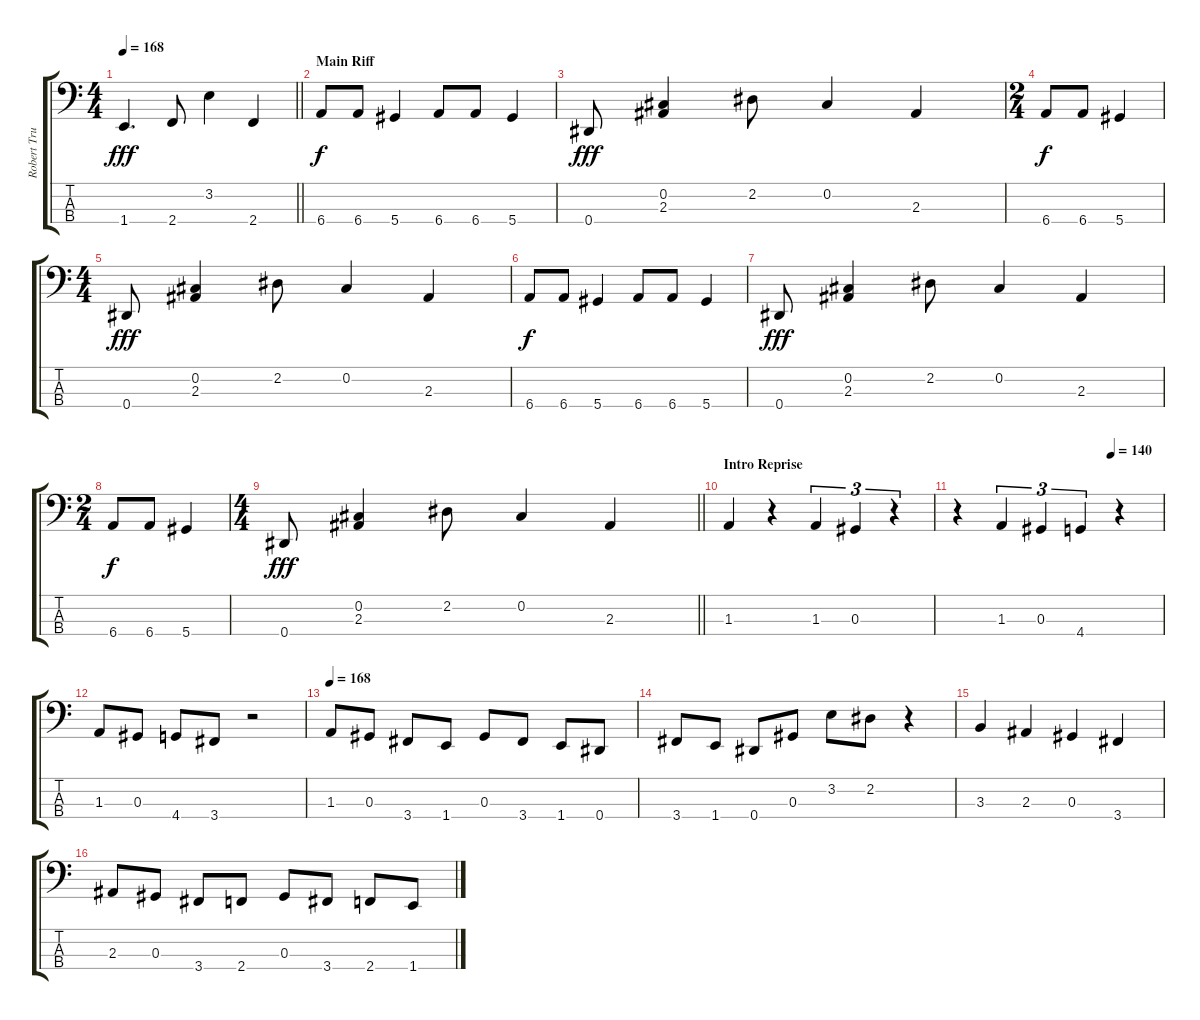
\track ("Robert Trujillo" "Robert Tru") {instrument electricbassfinger}
\staff {score tabs}
\tuning (Gb2 Db2 Ab1 Eb1) {hide}
\ts (4 4)
\tempo 168
\clef f4
\barLineRight lightlight
\ks c
1.4.4{d dy fff} 2.4.8 3.2.4 2.4.4 |
\section ("" "Main Riff")
6.4.8{dy f} 6.4.8 5.4.4 6.4.8 6.4.8 5.4.4 |
0.4.8{dy fff} (0.2 2.3).4 2.2.8 0.2.4 2.3.4 |
\ts (2 4)
6.4.8{dy f} 6.4.8 5.4.4 |
\ts (4 4)
0.4.8{dy fff} (0.2 2.3).4 2.2.8 0.2.4 2.3.4 |
6.4.8{dy f} 6.4.8 5.4.4 6.4.8 6.4.8 5.4.4 |
0.4.8{dy fff} (0.2 2.3).4 2.2.8 0.2.4 2.3.4 |
\ts (2 4)
6.4.8{dy f} 6.4.8 5.4.4 |
\ts (4 4)
\barLineRight lightlight
0.4.8{dy fff} (0.2 2.3).4 2.2.8 0.2.4 2.3.4 |
\section ("" "Intro Reprise")
1.3.4 r.4 1.3.4{tu (3 2)} 0.3.4{tu (3 2)} r.4{tu (3 2)} |
\tempo (140 0.75)
r.4 1.3.4{tu (3 2)} 0.3.4{tu (3 2)} 4.4.4{tu (3 2)} r.4 |
1.3.8 0.3.8 4.4.8 3.4.8 r.2 |
\tempo 168
1.3.8 0.3.8 3.4.8 1.4.8 0.3.8 3.4.8 1.4.8 0.4.8 |
3.4.8 1.4.8 0.4.8 0.3.8 3.2.8 2.2.8 r.4 |
3.3.4 2.3.4 0.3.4 3.4.4 |
2.3.8 0.3.8 3.4.8 2.4.8 0.3.8 3.4.8 2.4.8 1.4.8
